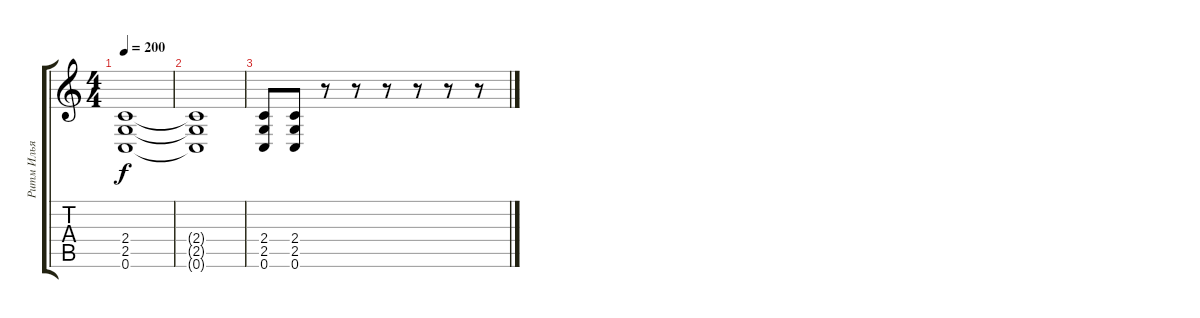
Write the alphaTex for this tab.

\track ("Ритм Илья" "Ритм Илья") {instrument overdrivenguitar}
\staff {score tabs}
\tuning (C4 G3 Eb3 Bb2 F2 C2) {hide}
\ts (4 4)
\tempo 200
\clef g2
\ks c
(2.4 2.5 0.6).1{dy f} |
(2.4{t} 2.5{t} 0.6{t}).1 |
(2.4 2.5 0.6).8 (2.4 2.5 0.6).8 r.8 r.8 r.8 r.8 r.8 r.8
